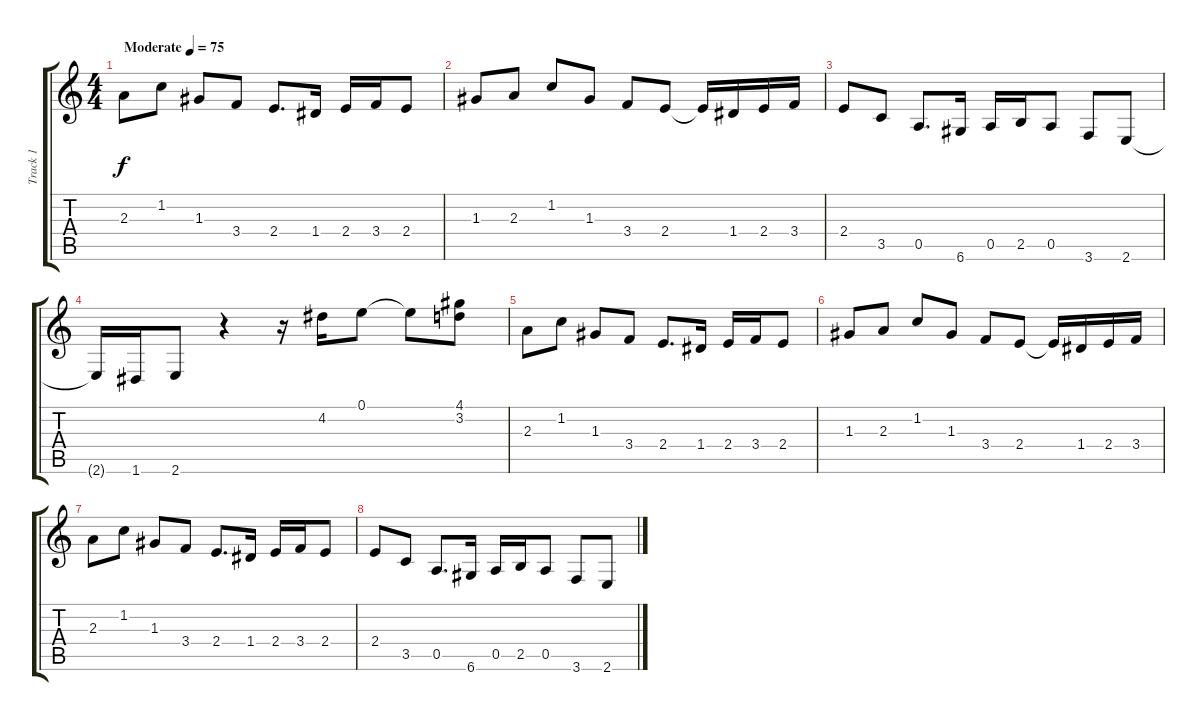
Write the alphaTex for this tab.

\track ("Track 1" "Track 1") {instrument acousticguitarnylon}
\staff {score tabs}
\tuning (E4 B3 G3 D3 A2 D2) {hide}
\ts (4 4)
\tempo (75 "Moderate")
\clef g2
\ks c
2.3.8{dy f instrument acousticguitarnylon} 1.2.8 1.3.8 3.4.8 2.4.8{d} 1.4.16 2.4.16 3.4.16 2.4.8 |
1.3.8 2.3.8 1.2.8 1.3.8 3.4.8 2.4.8 2.4{t}.16 1.4.16 2.4.16 3.4.16 |
2.4.8 3.5.8 0.5.8{d} 6.6.16 0.5.16 2.5.16 0.5.8 3.6.8 2.6.8 |
2.6{t}.16 1.6.16 2.6.8 r.4 r.16 4.2.16 0.1.8 0.1{t}.8 (4.1 3.2).8 |
2.3.8 1.2.8 1.3.8 3.4.8 2.4.8{d} 1.4.16 2.4.16 3.4.16 2.4.8 |
1.3.8 2.3.8 1.2.8 1.3.8 3.4.8 2.4.8 2.4{t}.16 1.4.16 2.4.16 3.4.16 |
2.3.8 1.2.8 1.3.8 3.4.8 2.4.8{d} 1.4.16 2.4.16 3.4.16 2.4.8 |
2.4.8 3.5.8 0.5.8{d} 6.6.16 0.5.16 2.5.16 0.5.8 3.6.8 2.6.8
